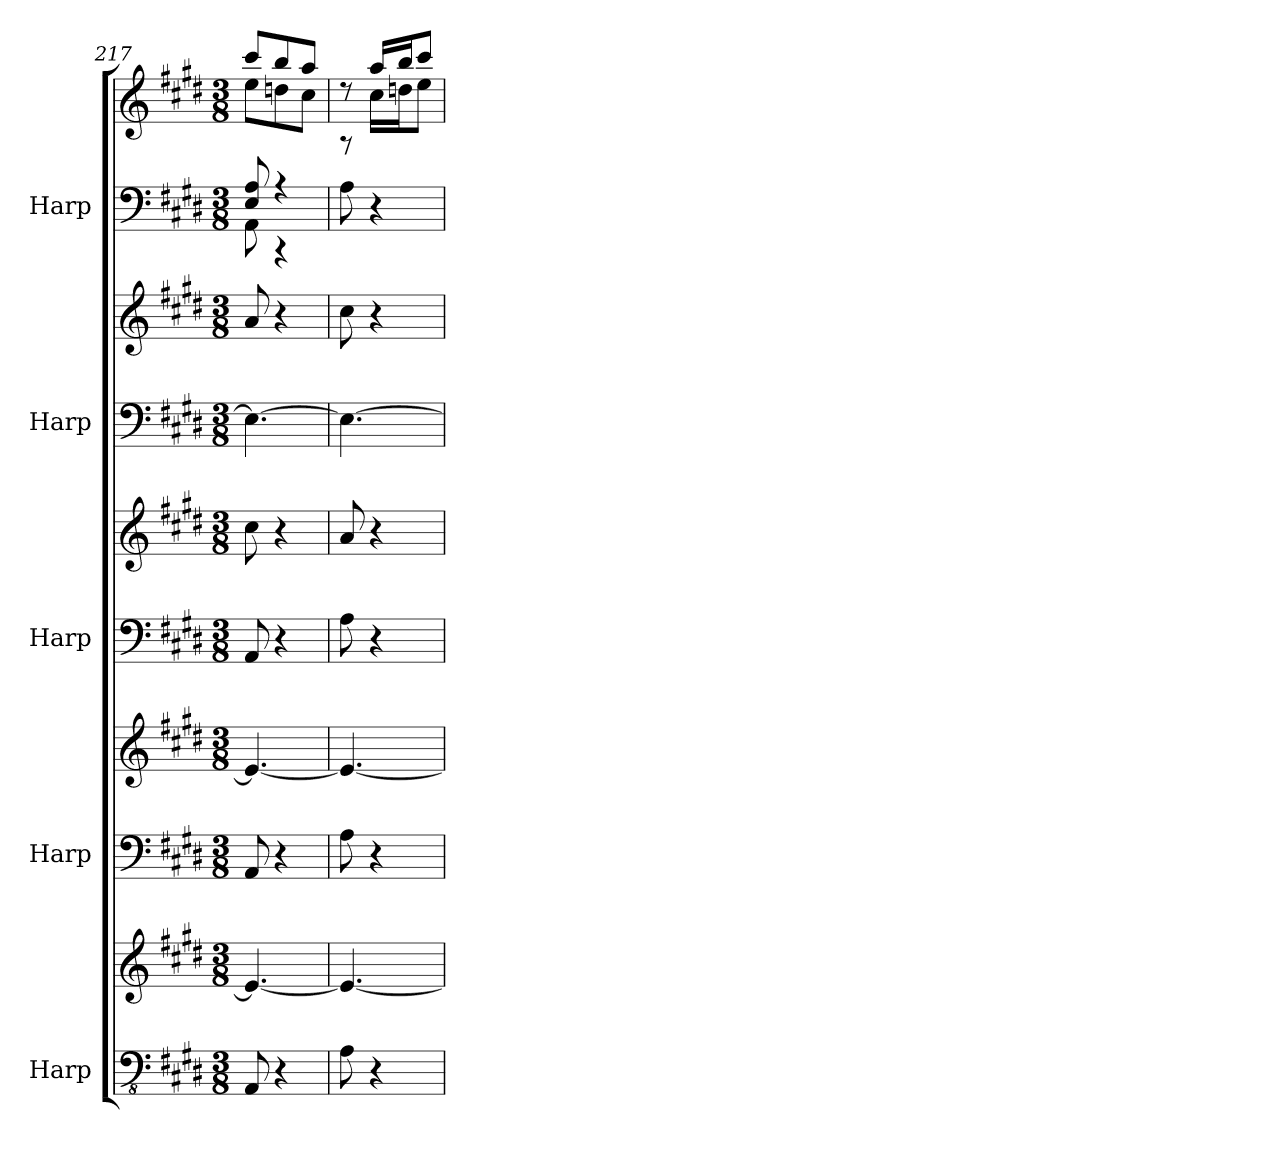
**kern	**kern	**kern	**kern	**kern	**kern	**kern	**kern	**kern	**kern
*part5	*part5	*part4	*part4	*part3	*part3	*part2	*part2	*part1	*part1
*staff10	*staff9	*staff8	*staff7	*staff6	*staff5	*staff4	*staff3	*staff2	*staff1
*I"Harp	*	*I"Harp	*	*I"Harp	*	*I"Harp	*	*I"Harp	*
*I'Hp	*	*I'Hp	*	*I'Hp	*	*I'Hp	*	*I'Hp	*
*clefFv4	*clefG2	*clefF4	*clefG2	*clefF4	*clefG2	*clefF4	*clefG2	*clefF4	*clefG2
*k[f#c#g#d#]	*k[f#c#g#d#]	*k[f#c#g#d#]	*k[f#c#g#d#]	*k[f#c#g#d#]	*k[f#c#g#d#]	*k[f#c#g#d#]	*k[f#c#g#d#]	*k[f#c#g#d#]	*k[f#c#g#d#]
*M3/8	*M3/8	*M3/8	*M3/8	*M3/8	*M3/8	*M3/8	*M3/8	*M3/8	*M3/8
=217	=217	=217	=217	=217	=217	=217	=217	=217	=217
*	*	*	*	*	*	*	*	*^	*^
8AAA/	4.e/_	8AA/	4.e/_	8AA/	8cc#\	4.E\_	8a/	8E/ 8A/	8AA\	8ccc#/L	8ee\L
4r	.	4r	.	4r	4r	.	4r	4r	4rCC	8bb/	8ddn\
.	.	.	.	.	.	.	.	.	.	8aa/J	8cc#\J
*	*	*	*	*	*	*	*	*v	*v	*	*
!!LO:PB:g=z	!!
=218	=218	=218	=218	=218	=218	=218	=218	=218	=218	=218
8AA\	4.e/_	8A\	4.e/_	8A\	8a/	4.E\_	8cc#\	8A\	8rdd	8rA
4r	.	4r	.	4r	4r	.	4r	4r	16aa/LL	16cc#\LL
.	.	.	.	.	.	.	.	.	16bb/J	16ddn\J
.	.	.	.	.	.	.	.	.	8ccc#/J	8ee\J
*	*	*	*	*	*	*	*	*	*v	*v
=	=	=	=	=	=	=	=	=	=
*-	*-	*-	*-	*-	*-	*-	*-	*-	*-
